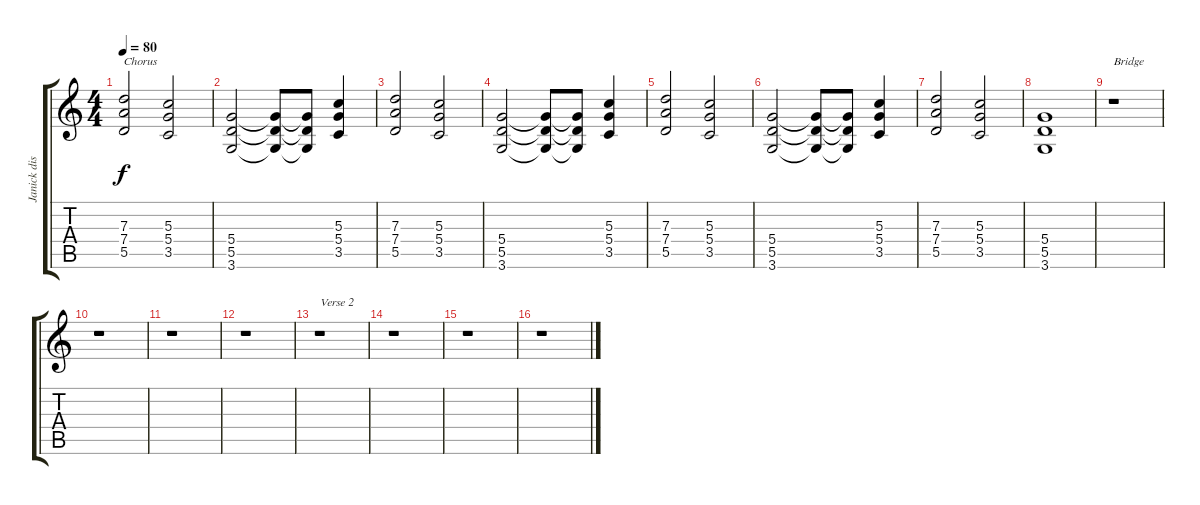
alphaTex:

\track ("Janick distortion" "Janick dis") {instrument distortionguitar}
\staff {score tabs}
\tuning (E4 B3 G3 D3 A2 E2) {hide}
\ts (4 4)
\tempo 80
\clef g2
\ks c
(7.3 7.4 5.5).2{txt "Chorus" dy f} (5.3 5.4 3.5).2 |
(5.4 5.5 3.6).2 (5.4{t} 5.5{t} 3.6{t}).8 (5.4{t} 5.5{t} 3.6{t}).8 (5.3 5.4 3.5).4 |
(7.3 7.4 5.5).2 (5.3 5.4 3.5).2 |
(5.4 5.5 3.6).2 (5.4{t} 5.5{t} 3.6{t}).8 (5.4{t} 5.5{t} 3.6{t}).8 (5.3 5.4 3.5).4 |
(7.3 7.4 5.5).2 (5.3 5.4 3.5).2 |
(5.4 5.5 3.6).2 (5.4{t} 5.5{t} 3.6{t}).8 (5.4{t} 5.5{t} 3.6{t}).8 (5.3 5.4 3.5).4 |
(7.3 7.4 5.5).2 (5.3 5.4 3.5).2 |
(5.4 5.5 3.6).1 |
r.1{txt "Bridge"} |
r.1 |
r.1 |
r.1 |
r.1{txt "Verse 2"} |
r.1 |
r.1 |
r.1
